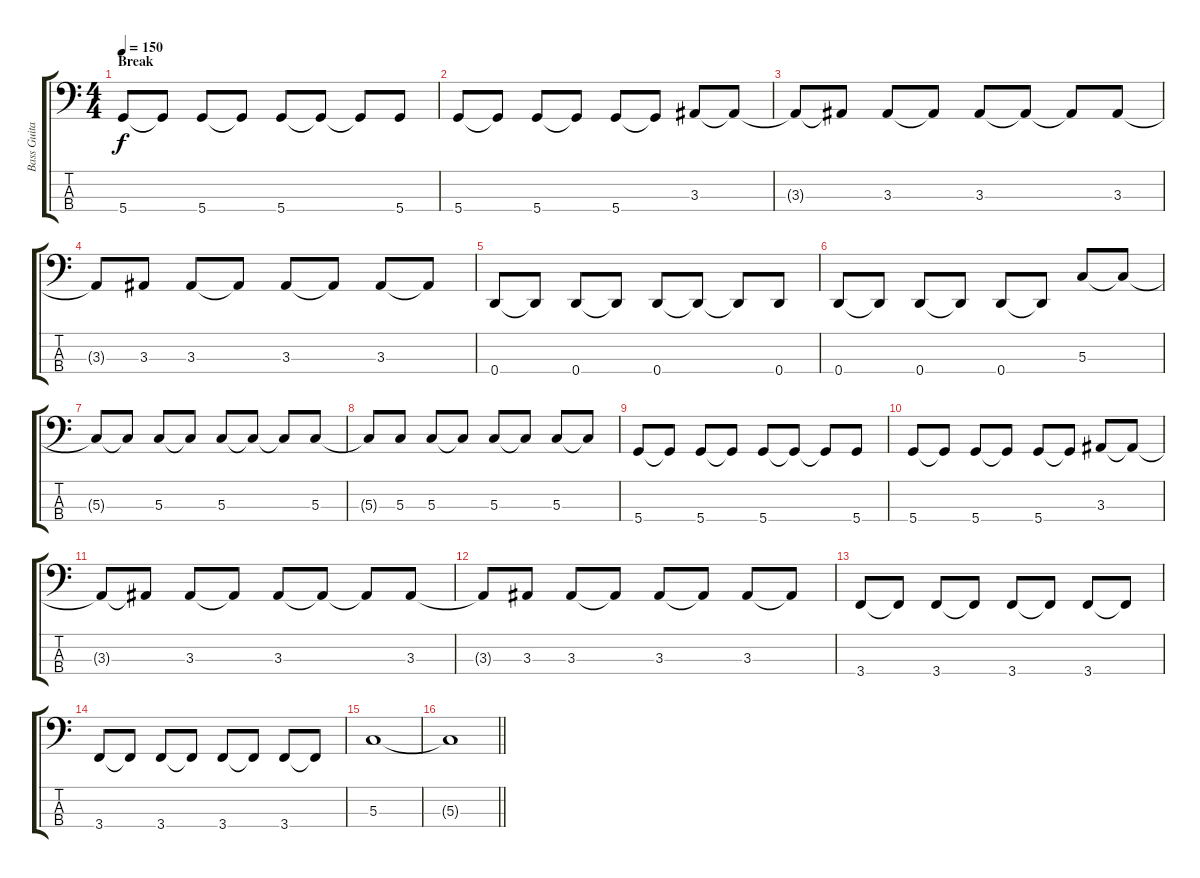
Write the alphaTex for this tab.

\track ("Bass Guitar" "Bass Guita") {instrument electricbassfinger}
\staff {score tabs}
\tuning (F2 C2 G1 D1) {hide}
\ts (4 4)
\section ("" "Break")
\tempo 150
\clef f4
\ks c
5.4.8{dy f} 5.4{t}.8 5.4.8 5.4{t}.8 5.4.8 5.4{t}.8 5.4{t}.8 5.4.8 |
5.4.8 5.4{t}.8 5.4.8 5.4{t}.8 5.4.8 5.4{t}.8 3.3.8 3.3{t}.8 |
3.3{t}.8 3.3{t}.8 3.3.8 3.3{t}.8 3.3.8 3.3{t}.8 3.3{t}.8 3.3.8 |
3.3{t}.8 3.3.8 3.3.8 3.3{t}.8 3.3.8 3.3{t}.8 3.3.8 3.3{t}.8 |
0.4.8 0.4{t}.8 0.4.8 0.4{t}.8 0.4.8 0.4{t}.8 0.4{t}.8 0.4.8 |
0.4.8 0.4{t}.8 0.4.8 0.4{t}.8 0.4.8 0.4{t}.8 5.3.8 5.3{t}.8 |
5.3{t}.8 5.3{t}.8 5.3.8 5.3{t}.8 5.3.8 5.3{t}.8 5.3{t}.8 5.3.8 |
5.3{t}.8 5.3.8 5.3.8 5.3{t}.8 5.3.8 5.3{t}.8 5.3.8 5.3{t}.8 |
5.4.8 5.4{t}.8 5.4.8 5.4{t}.8 5.4.8 5.4{t}.8 5.4{t}.8 5.4.8 |
5.4.8 5.4{t}.8 5.4.8 5.4{t}.8 5.4.8 5.4{t}.8 3.3.8 3.3{t}.8 |
3.3{t}.8 3.3{t}.8 3.3.8 3.3{t}.8 3.3.8 3.3{t}.8 3.3{t}.8 3.3.8 |
3.3{t}.8 3.3.8 3.3.8 3.3{t}.8 3.3.8 3.3{t}.8 3.3.8 3.3{t}.8 |
3.4.8 3.4{t}.8 3.4.8 3.4{t}.8 3.4.8 3.4{t}.8 3.4.8 3.4{t}.8 |
3.4.8 3.4{t}.8 3.4.8 3.4{t}.8 3.4.8 3.4{t}.8 3.4.8 3.4{t}.8 |
5.3.1 |
\barLineRight lightlight
5.3{t}.1
